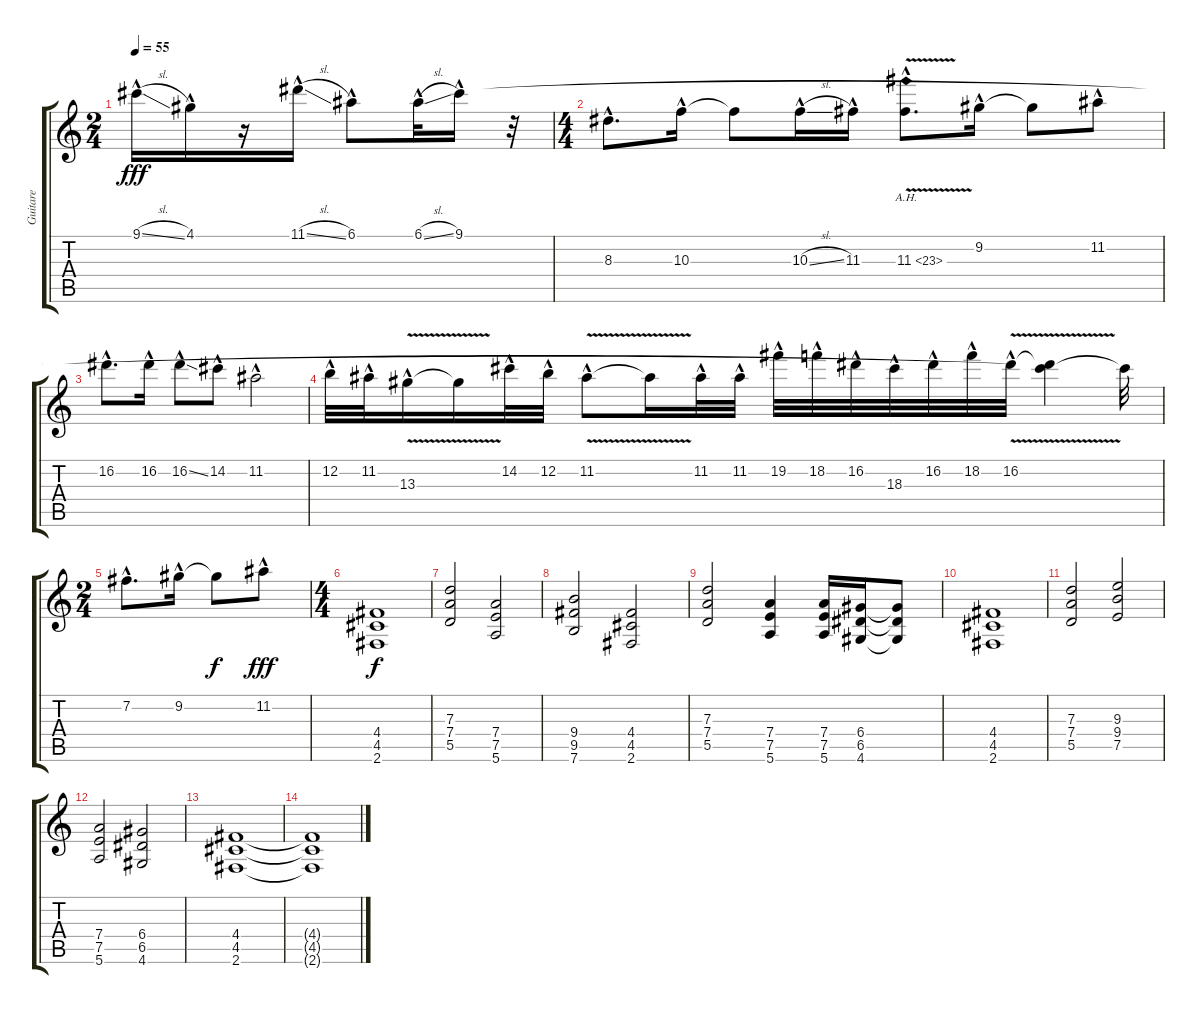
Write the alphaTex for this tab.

\track ("Guitare" "Guitare") {instrument distortionguitar}
\staff {score tabs}
\tuning (E4 B3 G3 D3 A2 E2) {hide}
\ts (2 4)
\tempo 55
\clef g2
\ks c
9.1{sl hac}.16{dy fff volume 10 instrument overdrivenguitar} 4.1{hac}.16 r.16 11.1{sl hac}.16 6.1{hac}.8 6.1{sl hac}.32 9.1{hac}.16 r.32 |
\ts (4 4)
8.3{hac}.8{d} 10.3{hac}.16 10.3{t}.8 10.3{sl hac}.16 11.3{hac}.16 11.3{ah 12 v hac}.8{d} 9.2{hac}.16 9.2{t}.8 11.2{hac}.8 |
16.2{hac}.8{d} 16.2{hac}.16 16.2{ss hac}.8 14.2{hac}.8 11.2{hac}.2 |
12.2{hac}.32 11.2{hac}.32 13.3{v hac}.16 13.3{t}.16 14.2{hac}.32 12.2{hac}.32 11.2{v hac}.8 11.2{t}.16 11.2{hac}.32 11.2{hac}.32 19.2{hac}.32 18.2{hac}.32 16.2{hac}.32 18.3{hac}.32 16.2{hac}.32 18.2{hac}.32 16.2{v hac}.32 (9.1{t} 16.2{t}).4 9.1{t}.32 |
\ts (2 4)
7.2{hac}.8{d} 9.2{hac}.16 9.2{t}.8{dy f} 11.2{hac}.8{dy fff} |
\ts (4 4)
(4.4 4.5 2.6).1{dy f volume 16 instrument distortionguitar} |
(7.3 7.4 5.5).2 (7.4 7.5 5.6).2 |
(9.4 9.5 7.6).2 (4.4 4.5 2.6).2 |
(7.3 7.4 5.5).2 (7.4 7.5 5.6).4 (7.4 7.5 5.6).16 (6.4 6.5 4.6).16 (6.4{t} 6.5{t} 4.6{t}).8 |
(4.4 4.5 2.6).1 |
(7.3 7.4 5.5).2 (9.3 9.4 7.5).2 |
(7.4 7.5 5.6).2 (6.4 6.5 4.6).2 |
(4.4 4.5 2.6).1 |
(4.4{t} 4.5{t} 2.6{t}).1
